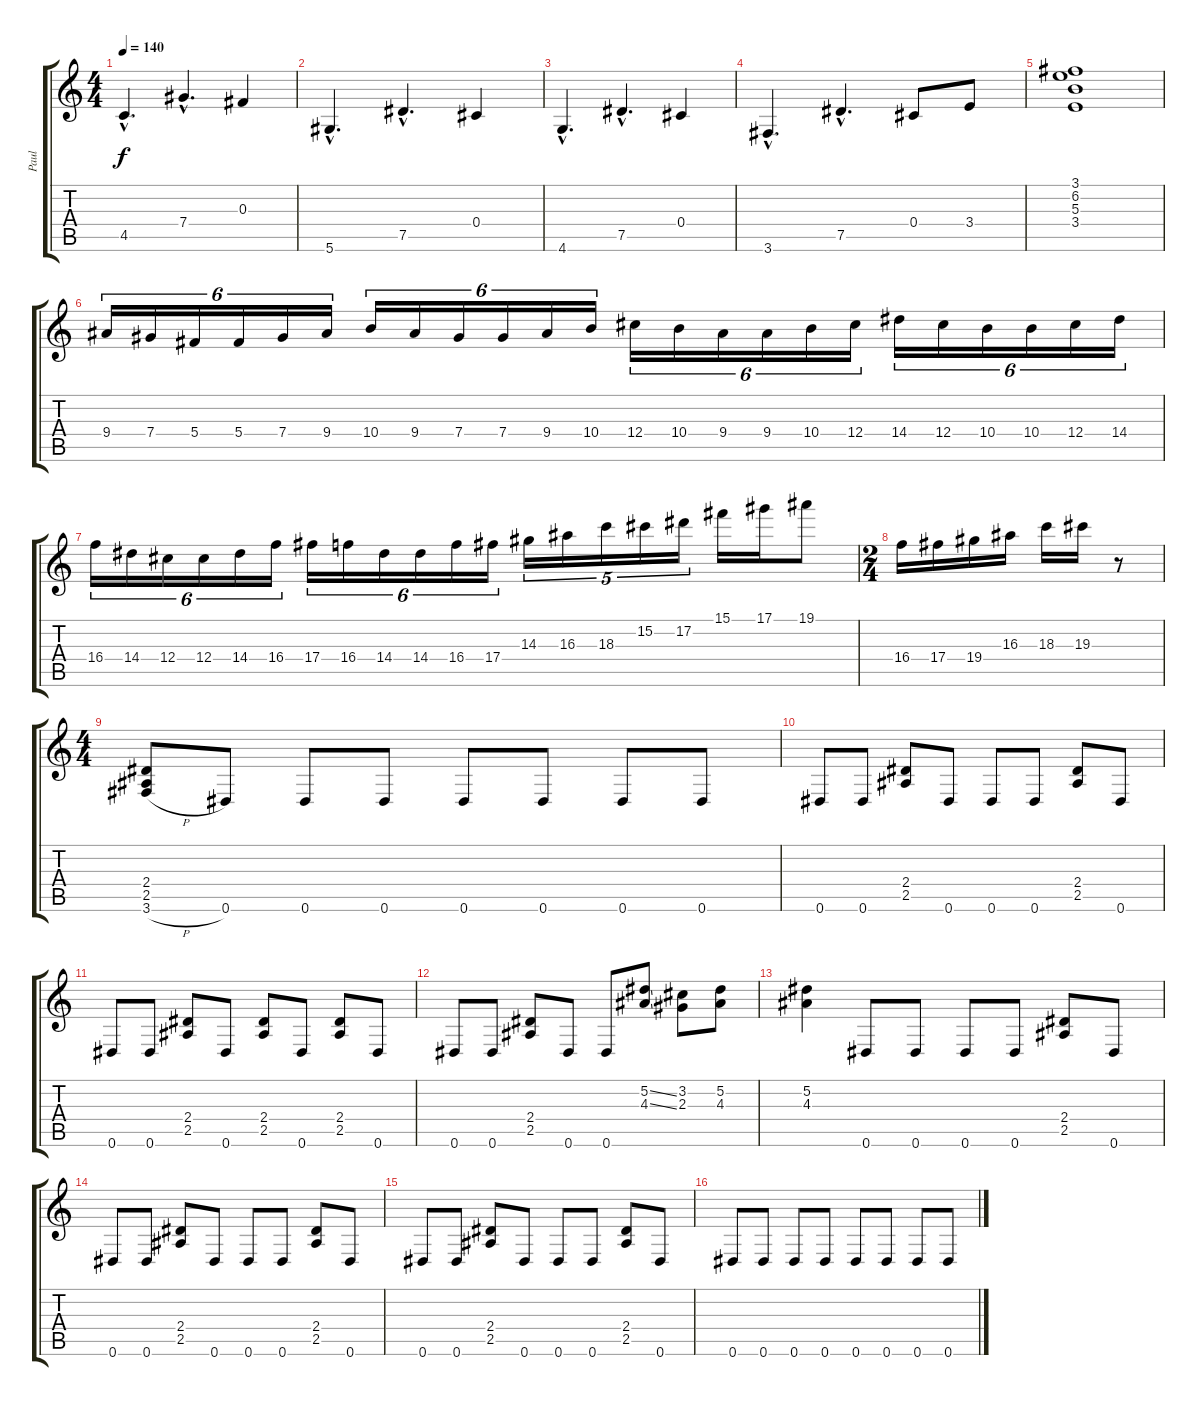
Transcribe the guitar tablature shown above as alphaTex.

\track ("Paul" "Paul") {instrument distortionguitar}
\staff {score tabs}
\tuning (Eb4 Bb3 Gb3 Db3 Ab2 Eb2) {hide}
\ts (4 4)
\tempo 140
\clef g2
\ks c
4.5{hac}.4{d dy f} 7.4{hac}.4{d} 0.3.4 |
5.6{hac}.4{d} 7.5{hac}.4{d} 0.4.4 |
4.6{hac}.4{d} 7.5{hac}.4{d} 0.4.4 |
3.6{hac}.4{d} 7.5{hac}.4{d} 0.4.8 3.4.8 |
(3.1 6.2 5.3 3.4).1 |
9.4.16{tu (6 4)} 7.4.16{tu (6 4)} 5.4.16{tu (6 4)} 5.4.16{tu (6 4)} 7.4.16{tu (6 4)} 9.4.16{tu (6 4)} 10.4.16{tu (6 4)} 9.4.16{tu (6 4)} 7.4.16{tu (6 4)} 7.4.16{tu (6 4)} 9.4.16{tu (6 4)} 10.4.16{tu (6 4)} 12.4.16{tu (6 4)} 10.4.16{tu (6 4)} 9.4.16{tu (6 4)} 9.4.16{tu (6 4)} 10.4.16{tu (6 4)} 12.4.16{tu (6 4)} 14.4.16{tu (6 4)} 12.4.16{tu (6 4)} 10.4.16{tu (6 4)} 10.4.16{tu (6 4)} 12.4.16{tu (6 4)} 14.4.16{tu (6 4)} |
16.4.16{tu (6 4)} 14.4.16{tu (6 4)} 12.4.16{tu (6 4)} 12.4.16{tu (6 4)} 14.4.16{tu (6 4)} 16.4.16{tu (6 4)} 17.4.16{tu (6 4)} 16.4.16{tu (6 4)} 14.4.16{tu (6 4)} 14.4.16{tu (6 4)} 16.4.16{tu (6 4)} 17.4.16{tu (6 4)} 14.3.16{tu (5 4)} 16.3.16{tu (5 4)} 18.3.16{tu (5 4)} 15.2.16{tu (5 4)} 17.2.16{tu (5 4)} 15.1.16 17.1.16 19.1.8 |
\ts (2 4)
16.4.16 17.4.16 19.4.16 16.3.16 18.3.16 19.3.16 r.8 |
\ts (4 4)
(2.4 2.5 3.6{h}).8 0.6.8 0.6.8 0.6.8 0.6.8 0.6.8 0.6.8 0.6.8 |
0.6.8 0.6.8 (2.4 2.5).8 0.6.8 0.6.8 0.6.8 (2.4 2.5).8 0.6.8 |
0.6.8 0.6.8 (2.4 2.5).8 0.6.8 (2.4 2.5).8 0.6.8 (2.4 2.5).8 0.6.8 |
0.6.8 0.6.8 (2.4 2.5).8 0.6.8 0.6.8 (5.2{ss} 4.3{ss}).8 (3.2 2.3).8 (5.2 4.3).8 |
(5.2 4.3).4 0.6.8 0.6.8 0.6.8 0.6.8 (2.4 2.5).8 0.6.8 |
0.6.8 0.6.8 (2.4 2.5).8 0.6.8 0.6.8 0.6.8 (2.4 2.5).8 0.6.8 |
0.6.8 0.6.8 (2.4 2.5).8 0.6.8 0.6.8 0.6.8 (2.4 2.5).8 0.6.8 |
0.6.8 0.6.8 0.6.8 0.6.8 0.6.8 0.6.8 0.6.8 0.6.8
